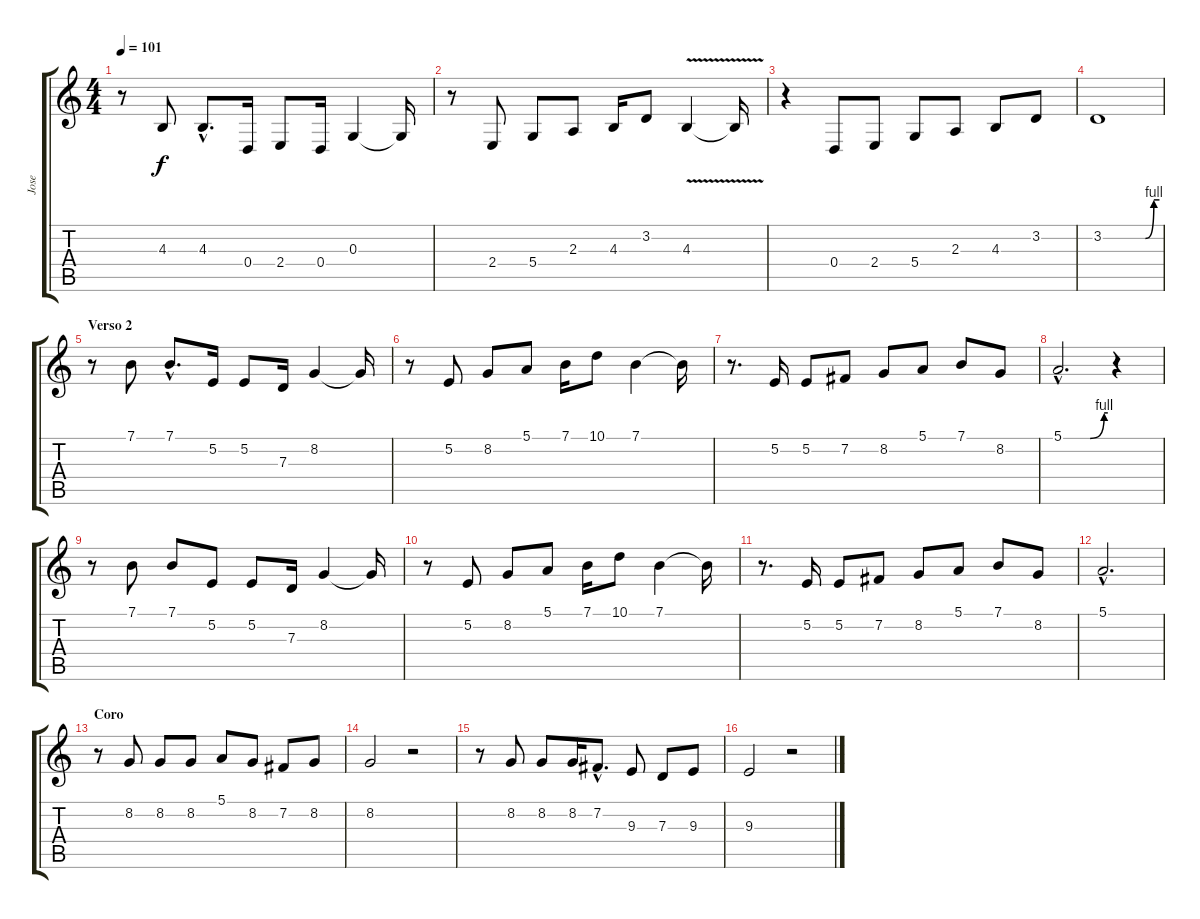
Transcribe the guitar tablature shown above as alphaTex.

\track ("Jose" "Jose") {instrument lead1square}
\staff {score tabs}
\tuning (E4 B3 G3 D3 A2 E2) {hide}
\ts (4 4)
\tempo 101
\clef g2
\ks c
r.8{dy f} 4.3.8 4.3{hac}.8{d} 0.4.16 2.4.8 0.4.16 0.3.4 0.3{t}.16 |
r.8 2.4.8 5.4.8 2.3.8 4.3.16 3.2.8 4.3{v}.4 4.3{t}.16 |
r.4 0.4.8 2.4.8 5.4.8 2.3.8 4.3.8 3.2.8 |
3.2{be (custom 0 0 45 0 54 4 60 4)}.1 |
\section ("" "Verso 2")
r.8{volume 16} 7.1.8 7.1{hac}.8{d} 5.2.16 5.2.8 7.3.16 8.2.4 8.2{t}.16 |
r.8 5.2.8 8.2.8 5.1.8 7.1.16 10.1.8 7.1.4 7.1{t}.16 |
r.8{d} 5.2.16 5.2.8 7.2.8 8.2.8 5.1.8 7.1.8 8.2.8 |
5.1{be (custom 0 0 36 0 55 4 60 4) hac}.2{d} r.4 |
r.8 7.1.8 7.1.8 5.2.8 5.2.8 7.3.16 8.2.4 8.2{t}.16 |
r.8 5.2.8 8.2.8 5.1.8 7.1.16 10.1.8 7.1.4 7.1{t}.16 |
r.8{d} 5.2.16 5.2.8 7.2.8 8.2.8 5.1.8 7.1.8 8.2.8 |
5.1{hac}.2{d} |
\section ("" "Coro")
r.8 8.2.8 8.2.8 8.2.8 5.1.8 8.2.8 7.2.8 8.2.8 |
8.2.2 r.2 |
r.8 8.2.8 8.2.8 8.2.16 7.2{hac}.8{d} 9.3.8 7.3.8 9.3.8 |
9.3.2 r.2
